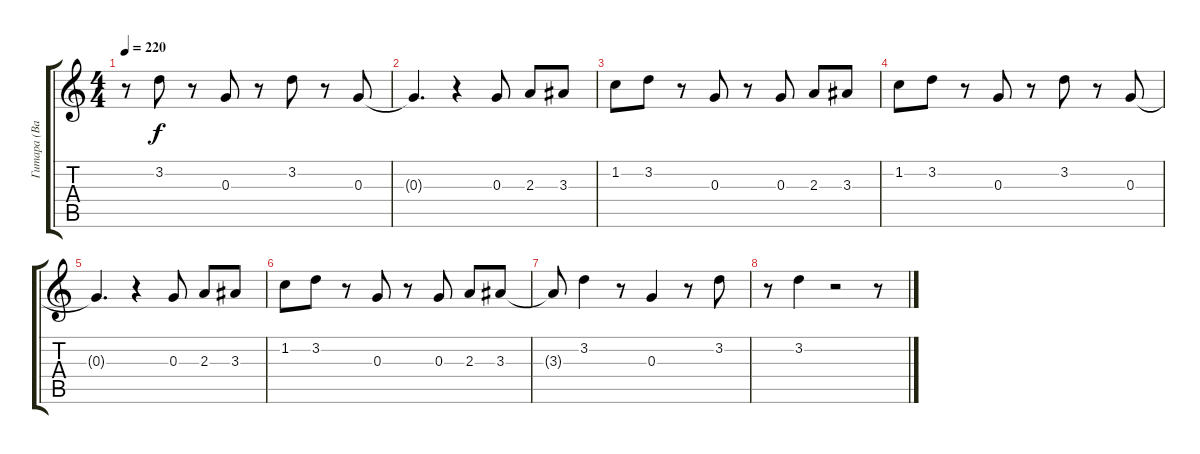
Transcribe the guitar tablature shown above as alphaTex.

\track ("Гитара (Вадим)" "Гитара (Ва") {instrument distortionguitar}
\staff {score tabs}
\tuning (E4 B3 G3 D3 A2 E2) {hide}
\ts (4 4)
\tempo 220
\clef g2
\ks c
r.8{dy f} 3.2.8 r.8 0.3.8 r.8 3.2.8 r.8 0.3.8 |
0.3{t}.4{d} r.4 0.3.8 2.3.8 3.3.8 |
1.2.8 3.2.8 r.8 0.3.8 r.8 0.3.8 2.3.8 3.3.8 |
1.2.8 3.2.8 r.8 0.3.8 r.8 3.2.8 r.8 0.3.8 |
0.3{t}.4{d} r.4 0.3.8 2.3.8 3.3.8 |
1.2.8 3.2.8 r.8 0.3.8 r.8 0.3.8 2.3.8 3.3.8 |
3.3{t}.8 3.2.4 r.8 0.3.4 r.8 3.2.8 |
r.8 3.2.4 r.2 r.8
